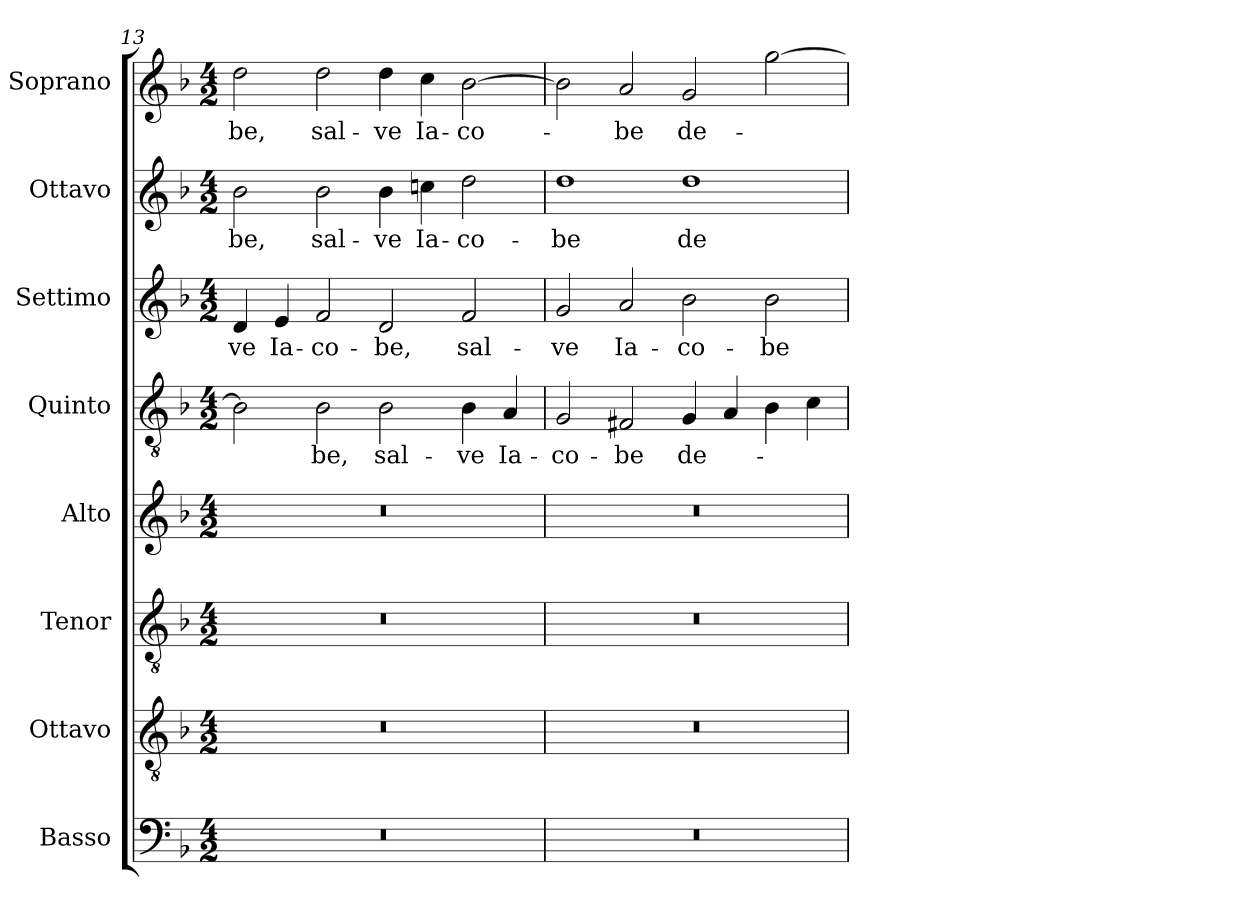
**kern	**kern	**kern	**kern	**kern	**text	**kern	**text	**kern	**text	**kern	**text
*part8	*part7	*part6	*part5	*part4	*part4	*part3	*part3	*part2	*part2	*part1	*part1
*staff8	*staff7	*staff6	*staff5	*staff4	*staff4	*staff3	*staff3	*staff2	*staff2	*staff1	*staff1
*I"Basso	*I"Ottavo	*I"Tenor	*I"Alto	*I"Quinto	*	*I"Settimo	*	*I"Ottavo	*	*I"Soprano	*
*I'B.	*I'Ot.	*I'T.	*I'A.	*I'Q.	*	*I'St.	*	*	*	*I'S.	*
*clefF4	*clefGv2	*clefGv2	*clefG2	*clefGv2	*	*clefG2	*	*clefG2	*	*clefG2	*
*	*ITrd7c12	*ITrd7c12	*	*ITrd7c12	*	*	*	*	*	*	*
*k[b-]	*k[b-]	*k[b-]	*k[b-]	*k[b-]	*	*k[b-]	*	*k[b-]	*	*k[b-]	*
*F:	*F:	*F:	*F:	*F:	*	*F:	*	*F:	*	*F:	*
*M4/2	*M4/2	*M4/2	*M4/2	*M4/2	*	*M4/2	*	*M4/2	*	*M4/2	*
=13	=13	=13	=13	=13	=13	=13	=13	=13	=13	=13	=13
!LO:N:vis=1	!LO:N:vis=1	!LO:N:vis=1	!LO:N:vis=1	!	!	!	!	!	!	!	!
!	!	!	!	!	!	!	!LO:LY:b:color=#000000	!	!	!	!
!	!	!	!	!	!	!	!	!	!LO:LY:b:color=#000000	!	!
!	!	!	!	!	!	!	!	!	!	!	!LO:LY:b:color=#000000
0r	0r	0r	0r	2BB-i\]	.	4di/	-ve	2b-i\	-be,	2ddi\	-be,
!	!	!	!	!	!	!	!LO:LY:b:color=#000000	!	!	!	!
.	.	.	.	.	.	4ei/	Ia-	.	.	.	.
!	!	!	!	!	!LO:LY:b:color=#000000	!	!	!	!	!	!
!	!	!	!	!	!	!	!LO:LY:b:color=#000000	!	!	!	!
!	!	!	!	!	!	!	!	!	!LO:LY:b:color=#000000	!	!
!	!	!	!	!	!	!	!	!	!	!	!LO:LY:b:color=#000000
.	.	.	.	2BB-i\	-be,	2fi/	-co-	2b-i\	sal-	2ddi\	sal-
!	!	!	!	!	!LO:LY:b:color=#000000	!	!	!	!	!	!
!	!	!	!	!	!	!	!LO:LY:b:color=#000000	!	!	!	!
!	!	!	!	!	!	!	!	!	!LO:LY:b:color=#000000	!	!
!	!	!	!	!	!	!	!	!	!	!	!LO:LY:b:color=#000000
.	.	.	.	2BB-i\	sal-	2di/	-be,	4b-i\	-ve	4ddi\	-ve
!	!	!	!	!	!	!	!	!	!LO:LY:b:color=#000000	!	!
!	!	!	!	!	!	!	!	!	!	!	!LO:LY:b:color=#000000
.	.	.	.	.	.	.	.	4ccni\	Ia-	4cci\	Ia-
!	!	!	!	!	!LO:LY:b:color=#000000	!	!	!	!	!	!
!	!	!	!	!	!	!	!LO:LY:b:color=#000000	!	!	!	!
!	!	!	!	!	!	!	!	!	!LO:LY:b:color=#000000	!	!
!	!	!	!	!	!	!	!	!	!	!	!LO:LY:b:color=#000000
.	.	.	.	4BB-i\	-ve	2fi/	sal-	2ddi\	-co-	[2b-i\	-co-
!	!	!	!	!	!LO:LY:b:color=#000000	!	!	!	!	!	!
.	.	.	.	4AAi/	Ia-	.	.	.	.	.	.
!!LO:PB:g=z
=14	=14	=14	=14	=14	=14	=14	=14	=14	=14	=14	=14
!LO:N:vis=1	!LO:N:vis=1	!LO:N:vis=1	!LO:N:vis=1	!	!	!	!	!	!	!	!
!	!	!	!	!	!LO:LY:b:color=#000000	!	!	!	!	!	!
!	!	!	!	!	!	!	!LO:LY:b:color=#000000	!	!	!	!
!	!	!	!	!	!	!	!	!	!LO:LY:b:color=#000000	!	!
0r	0r	0r	0r	2GGi/	-co-	2gi/	-ve	1ddi	-be	2b-i\]	.
!	!	!	!	!	!LO:LY:b:color=#000000	!	!	!	!	!	!
!	!	!	!	!	!	!	!LO:LY:b:color=#000000	!	!	!	!
!	!	!	!	!	!	!	!	!	!	!	!LO:LY:b:color=#000000
.	.	.	.	2FF#Xi/	-be	2ai/	Ia-	.	.	2ai/	-be
!	!	!	!	!	!LO:LY:b:color=#000000	!	!	!	!	!	!
!	!	!	!	!	!	!	!LO:LY:b:color=#000000	!	!	!	!
!	!	!	!	!	!	!	!	!	!LO:LY:b:color=#000000	!	!
!	!	!	!	!	!	!	!	!	!	!	!LO:LY:b:color=#000000
.	.	.	.	4GGi/	de-	2b-i\	-co-	1ddi	de-	2gi/	de-
.	.	.	.	4AAi/	.	.	.	.	.	.	.
!	!	!	!	!	!	!	!LO:LY:b:color=#000000	!	!	!	!
.	.	.	.	4BB-i\	.	2b-i\	-be	.	.	[2ggi\	.
.	.	.	.	4Ci\	.	.	.	.	.	.	.
=	=	=	=	=	=	=	=	=	=	=	=
*-	*-	*-	*-	*-	*-	*-	*-	*-	*-	*-	*-
